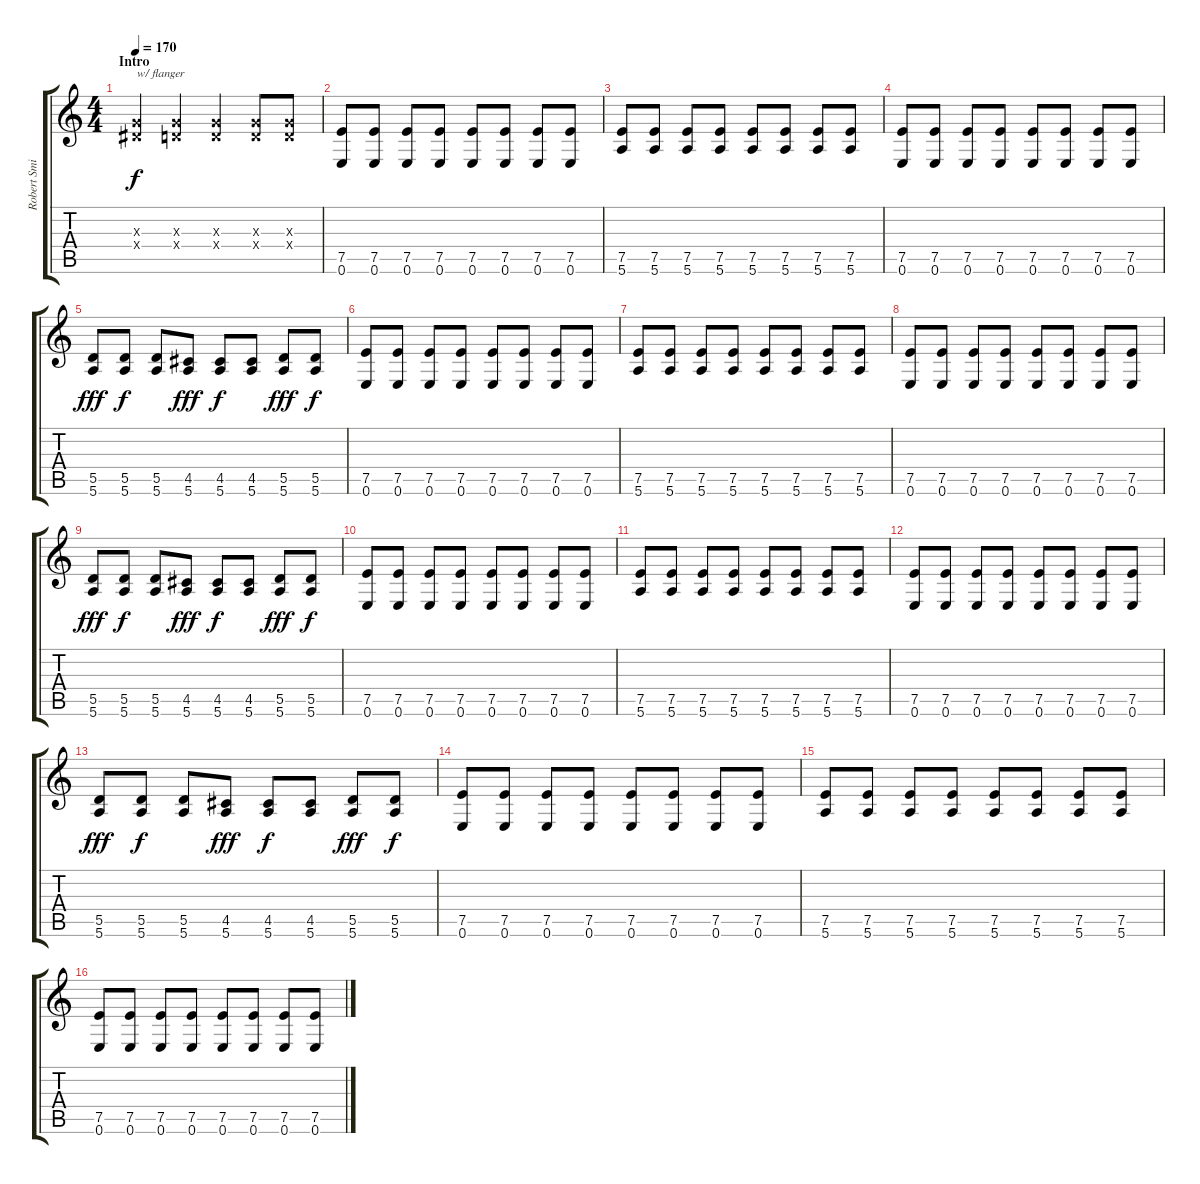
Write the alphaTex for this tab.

\track ("Robert Smith (guitar)" "Robert Smi") {instrument electricguitarclean}
\staff {score tabs}
\tuning (E4 B3 G3 D3 A2 E2) {hide}
\ts (4 4)
\section ("" "Intro")
\tempo 170
\clef g2
\ks c
(0.3{x} 1.4{x}).4{txt "w/ flanger" dy f instrument electricguitarclean} (0.3{x} 0.4{x}).4 (0.3{x} 0.4{x}).4 (0.3{x} 0.4{x}).8 (0.3{x} 0.4{x}).8 |
(7.5 0.6).8 (7.5 0.6).8 (7.5 0.6).8 (7.5 0.6).8 (7.5 0.6).8 (7.5 0.6).8 (7.5 0.6).8 (7.5 0.6).8 |
(7.5 5.6).8 (7.5 5.6).8 (7.5 5.6).8 (7.5 5.6).8 (7.5 5.6).8 (7.5 5.6).8 (7.5 5.6).8 (7.5 5.6).8 |
(7.5 0.6).8 (7.5 0.6).8 (7.5 0.6).8 (7.5 0.6).8 (7.5 0.6).8 (7.5 0.6).8 (7.5 0.6).8 (7.5 0.6).8 |
(5.5 5.6).8{dy fff} (5.5 5.6).8{dy f} (5.5 5.6).8 (4.5 5.6).8{dy fff} (4.5 5.6).8{dy f} (4.5 5.6).8 (5.5 5.6).8{dy fff} (5.5 5.6).8{dy f} |
(7.5 0.6).8 (7.5 0.6).8 (7.5 0.6).8 (7.5 0.6).8 (7.5 0.6).8 (7.5 0.6).8 (7.5 0.6).8 (7.5 0.6).8 |
(7.5 5.6).8 (7.5 5.6).8 (7.5 5.6).8 (7.5 5.6).8 (7.5 5.6).8 (7.5 5.6).8 (7.5 5.6).8 (7.5 5.6).8 |
(7.5 0.6).8 (7.5 0.6).8 (7.5 0.6).8 (7.5 0.6).8 (7.5 0.6).8 (7.5 0.6).8 (7.5 0.6).8 (7.5 0.6).8 |
(5.5 5.6).8{dy fff} (5.5 5.6).8{dy f} (5.5 5.6).8 (4.5 5.6).8{dy fff} (4.5 5.6).8{dy f} (4.5 5.6).8 (5.5 5.6).8{dy fff} (5.5 5.6).8{dy f} |
(7.5 0.6).8 (7.5 0.6).8 (7.5 0.6).8 (7.5 0.6).8 (7.5 0.6).8 (7.5 0.6).8 (7.5 0.6).8 (7.5 0.6).8 |
(7.5 5.6).8 (7.5 5.6).8 (7.5 5.6).8 (7.5 5.6).8 (7.5 5.6).8 (7.5 5.6).8 (7.5 5.6).8 (7.5 5.6).8 |
(7.5 0.6).8 (7.5 0.6).8 (7.5 0.6).8 (7.5 0.6).8 (7.5 0.6).8 (7.5 0.6).8 (7.5 0.6).8 (7.5 0.6).8 |
(5.5 5.6).8{dy fff} (5.5 5.6).8{dy f} (5.5 5.6).8 (4.5 5.6).8{dy fff} (4.5 5.6).8{dy f} (4.5 5.6).8 (5.5 5.6).8{dy fff} (5.5 5.6).8{dy f} |
(7.5 0.6).8 (7.5 0.6).8 (7.5 0.6).8 (7.5 0.6).8 (7.5 0.6).8 (7.5 0.6).8 (7.5 0.6).8 (7.5 0.6).8 |
(7.5 5.6).8 (7.5 5.6).8 (7.5 5.6).8 (7.5 5.6).8 (7.5 5.6).8 (7.5 5.6).8 (7.5 5.6).8 (7.5 5.6).8 |
(7.5 0.6).8 (7.5 0.6).8 (7.5 0.6).8 (7.5 0.6).8 (7.5 0.6).8 (7.5 0.6).8 (7.5 0.6).8 (7.5 0.6).8
